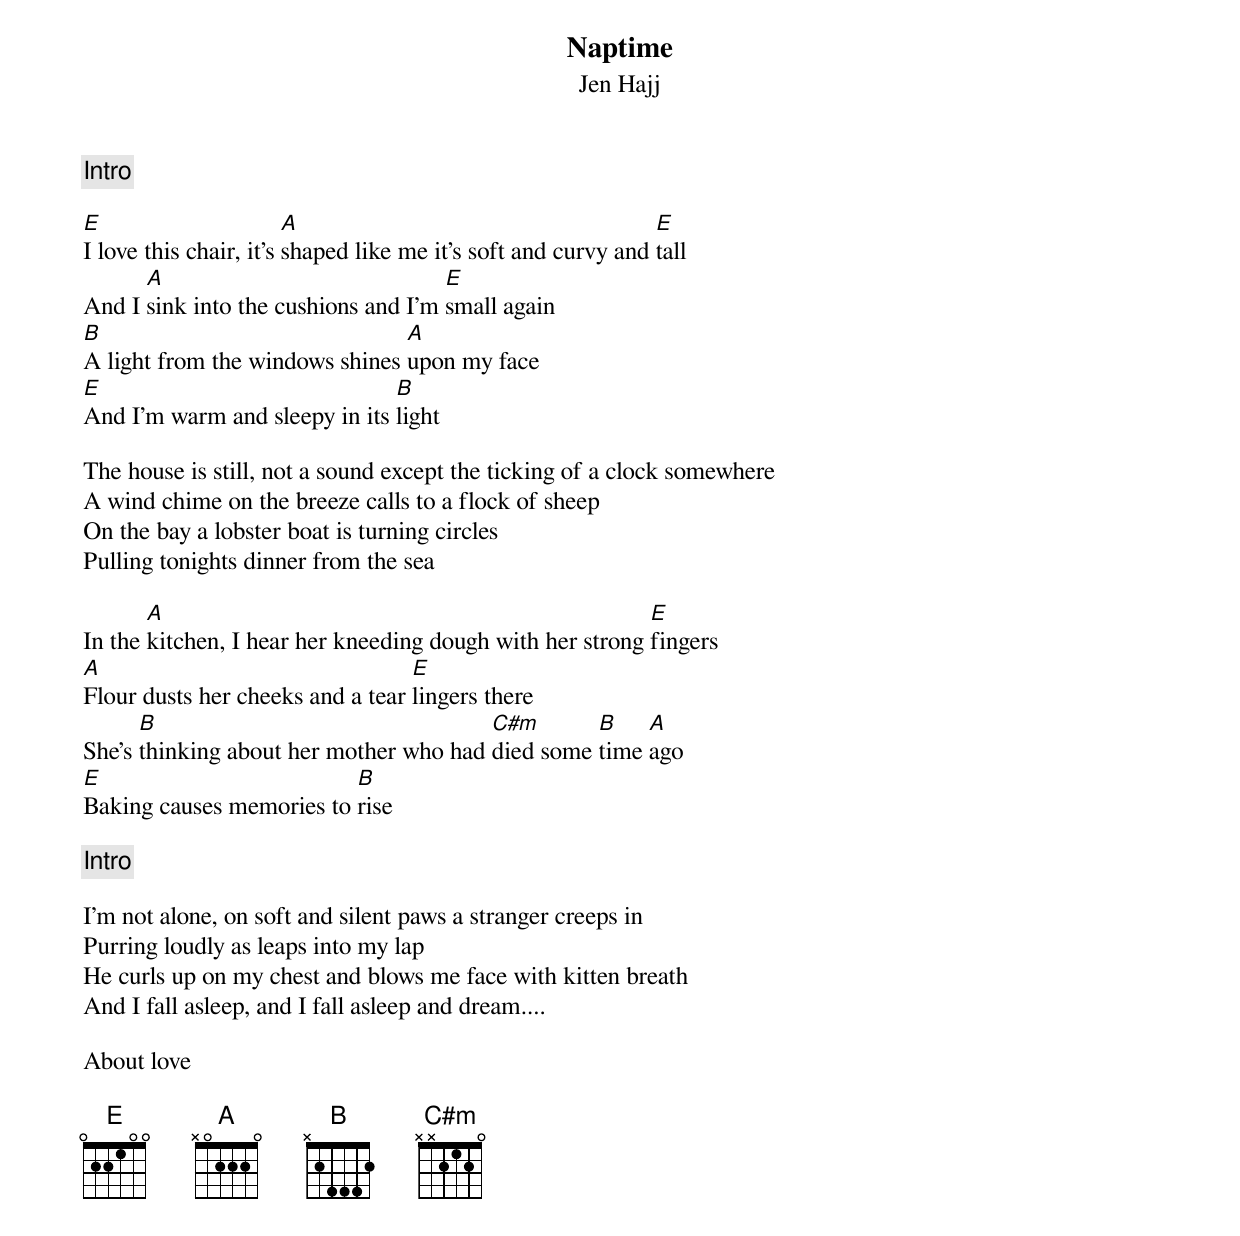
{title:Naptime}
{subtitle:Jen Hajj}
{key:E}

{c:Intro}

[E]I love this chair, it's [A]shaped like me it's soft and curvy and [E]tall
And I [A]sink into the cushions and I'm [E]small again
[B]A light from the windows shines [A]upon my face
[E]And I'm warm and sleepy in its [B]light

The house is still, not a sound except the ticking of a clock somewhere
A wind chime on the breeze calls to a flock of sheep
On the bay a lobster boat is turning circles
Pulling tonights dinner from the sea

In the [A]kitchen, I hear her kneeding dough with her strong [E]fingers
[A]Flour dusts her cheeks and a tear [E]lingers there
She's [B]thinking about her mother who had [C#m]died some [B]time [A]ago
[E]Baking causes memories to [B]rise

{c:Intro}

I'm not alone, on soft and silent paws a stranger creeps in
Purring loudly as leaps into my lap
He curls up on my chest and blows me face with kitten breath
And I fall asleep, and I fall asleep and dream....

About love

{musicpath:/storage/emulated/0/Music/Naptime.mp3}
